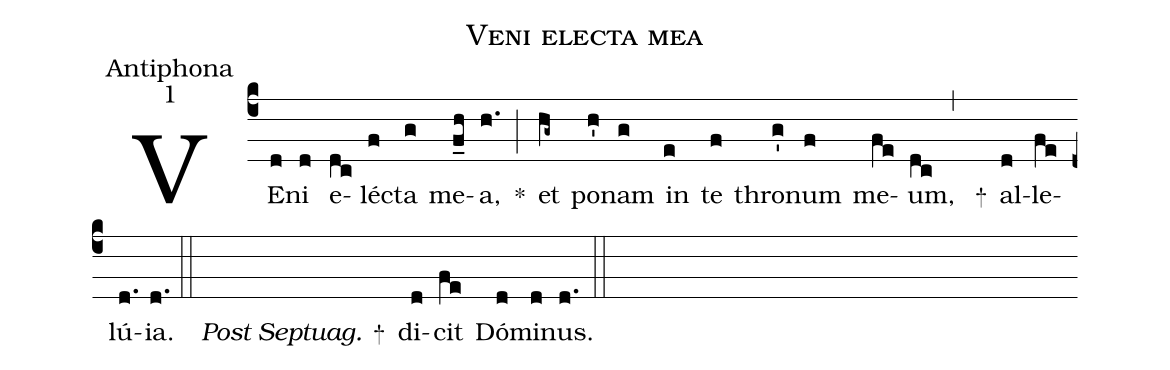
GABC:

name:Veni electa mea;
office-part:Antiphona;
mode:1;
%%
(c4) VE(d)ni(d) e(dc)lé(f)cta(g) me(f_h)a,(h.) *(;) et(hg~) po(h')nam(g) in(e) te(f) thro(g')num(f) me(fe)um,(dc) (,) +() al(d)le(fe)lú(d.){ia}.(d.) (::) () <i>Post Septuag.</i> +() di(d)cit(fe) Dó(d)mi(d)nus.(d.) (::)
%<eu>E(h) u(h) o(g) u(f) a(gh) e.</eu>(gf..) (::)
